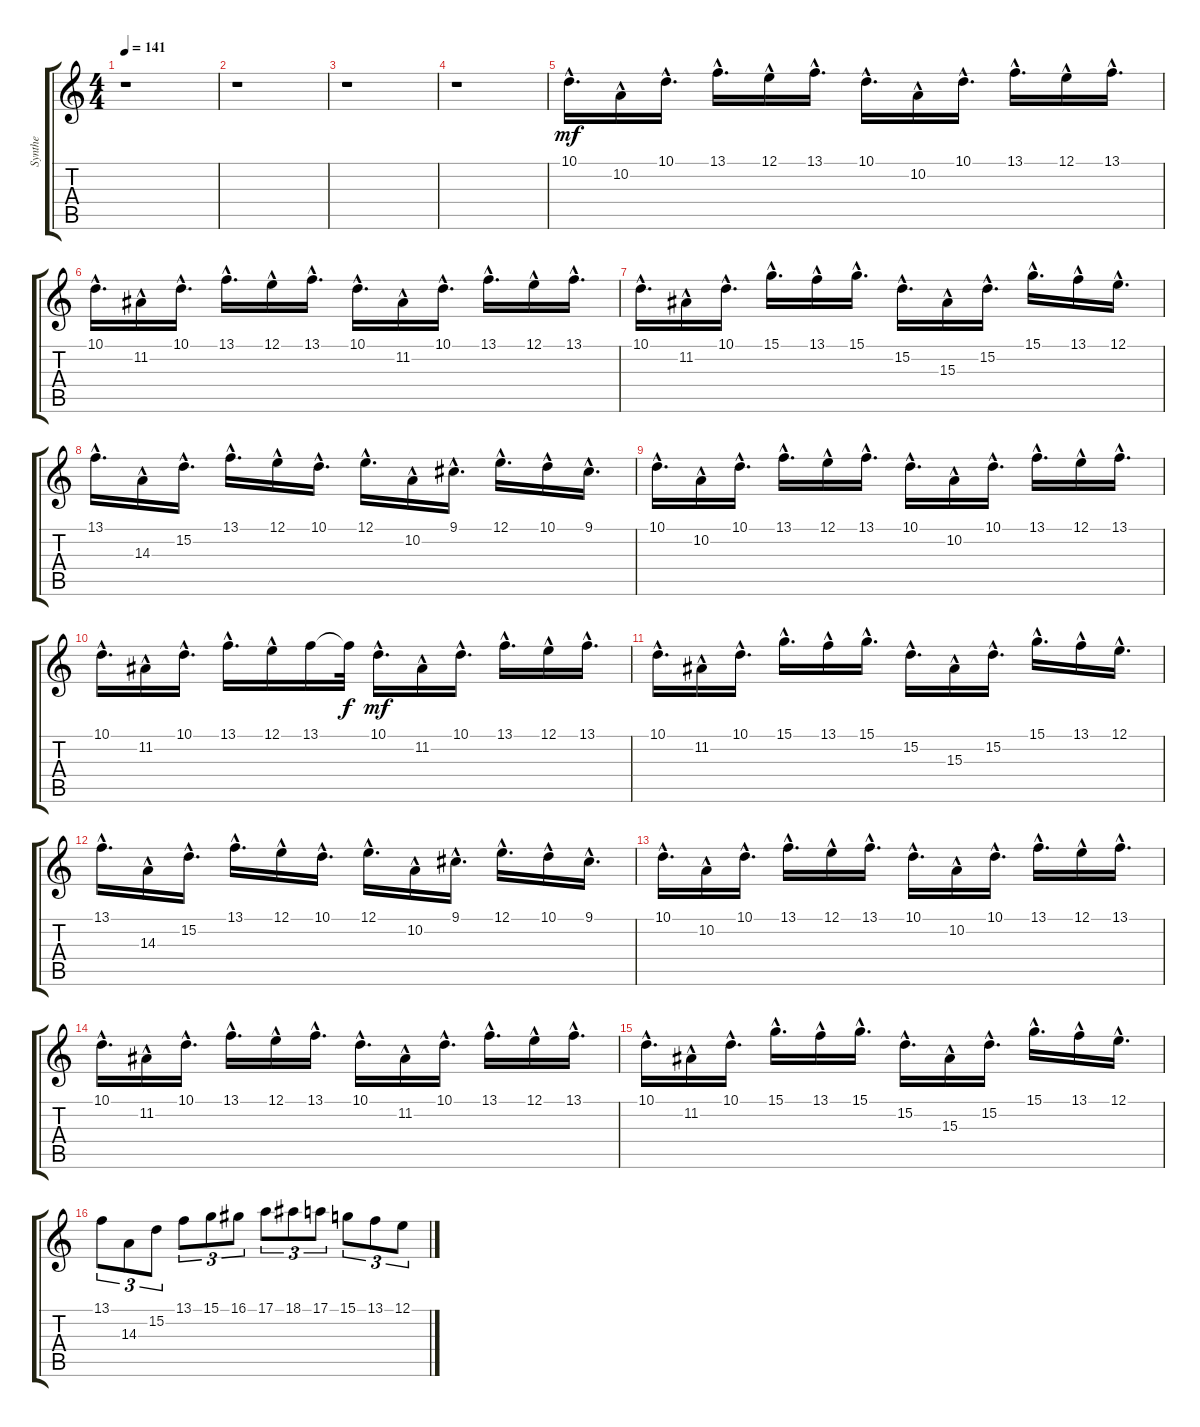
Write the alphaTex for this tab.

\track ("Synthe" "Synthe") {instrument lead2sawtooth}
\staff {score tabs}
\tuning (E4 B3 G3 D3 A2 E2) {hide}
\ts (4 4)
\tempo 141
\clef g2
\ks c
r.1{dy mf} |
r.1 |
r.1 |
r.1 |
10.1{hac}.16{d} 10.2{hac}.16 10.1{hac}.16{d} 13.1{hac}.16{d} 12.1{hac}.16 13.1{hac}.16{d} 10.1{hac}.16{d} 10.2{hac}.16 10.1{hac}.16{d} 13.1{hac}.16{d} 12.1{hac}.16 13.1{hac}.16{d} |
10.1{hac}.16{d} 11.2{hac}.16 10.1{hac}.16{d} 13.1{hac}.16{d} 12.1{hac}.16 13.1{hac}.16{d} 10.1{hac}.16{d} 11.2{hac}.16 10.1{hac}.16{d} 13.1{hac}.16{d} 12.1{hac}.16 13.1{hac}.16{d} |
10.1{hac}.16{d} 11.2{hac}.16 10.1{hac}.16{d} 15.1{hac}.16{d} 13.1{hac}.16 15.1{hac}.16{d} 15.2{hac}.16{d} 15.3{hac}.16 15.2{hac}.16{d} 15.1{hac}.16{d} 13.1{hac}.16 12.1{hac}.16{d} |
13.1{hac}.16{d} 14.3{hac}.16 15.2{hac}.16{d} 13.1{hac}.16{d} 12.1{hac}.16 10.1{hac}.16{d} 12.1{hac}.16{d} 10.2{hac}.16 9.1{hac}.16{d} 12.1{hac}.16{d} 10.1{hac}.16 9.1{hac}.16{d} |
10.1{hac}.16{d} 10.2{hac}.16 10.1{hac}.16{d} 13.1{hac}.16{d} 12.1{hac}.16 13.1{hac}.16{d} 10.1{hac}.16{d} 10.2{hac}.16 10.1{hac}.16{d} 13.1{hac}.16{d} 12.1{hac}.16 13.1{hac}.16{d} |
10.1{hac}.16{d} 11.2{hac}.16 10.1{hac}.16{d} 13.1{hac}.16{d} 12.1{hac}.16 13.1.16 13.1{t}.32{dy f} 10.1{hac}.16{d dy mf} 11.2{hac}.16 10.1{hac}.16{d} 13.1{hac}.16{d} 12.1{hac}.16 13.1{hac}.16{d} |
10.1{hac}.16{d} 11.2{hac}.16 10.1{hac}.16{d} 15.1{hac}.16{d} 13.1{hac}.16 15.1{hac}.16{d} 15.2{hac}.16{d} 15.3{hac}.16 15.2{hac}.16{d} 15.1{hac}.16{d} 13.1{hac}.16 12.1{hac}.16{d} |
13.1{hac}.16{d} 14.3{hac}.16 15.2{hac}.16{d} 13.1{hac}.16{d} 12.1{hac}.16 10.1{hac}.16{d} 12.1{hac}.16{d} 10.2{hac}.16 9.1{hac}.16{d} 12.1{hac}.16{d} 10.1{hac}.16 9.1{hac}.16{d} |
10.1{hac}.16{d} 10.2{hac}.16 10.1{hac}.16{d} 13.1{hac}.16{d} 12.1{hac}.16 13.1{hac}.16{d} 10.1{hac}.16{d} 10.2{hac}.16 10.1{hac}.16{d} 13.1{hac}.16{d} 12.1{hac}.16 13.1{hac}.16{d} |
10.1{hac}.16{d} 11.2{hac}.16 10.1{hac}.16{d} 13.1{hac}.16{d} 12.1{hac}.16 13.1{hac}.16{d} 10.1{hac}.16{d} 11.2{hac}.16 10.1{hac}.16{d} 13.1{hac}.16{d} 12.1{hac}.16 13.1{hac}.16{d} |
10.1{hac}.16{d} 11.2{hac}.16 10.1{hac}.16{d} 15.1{hac}.16{d} 13.1{hac}.16 15.1{hac}.16{d} 15.2{hac}.16{d} 15.3{hac}.16 15.2{hac}.16{d} 15.1{hac}.16{d} 13.1{hac}.16 12.1{hac}.16{d} |
13.1.8{tu (3 2)} 14.3.8{tu (3 2)} 15.2.8{tu (3 2)} 13.1.8{tu (3 2)} 15.1.8{tu (3 2)} 16.1.8{tu (3 2)} 17.1.8{tu (3 2)} 18.1.8{tu (3 2)} 17.1.8{tu (3 2)} 15.1.8{tu (3 2)} 13.1.8{tu (3 2)} 12.1.8{tu (3 2)}
